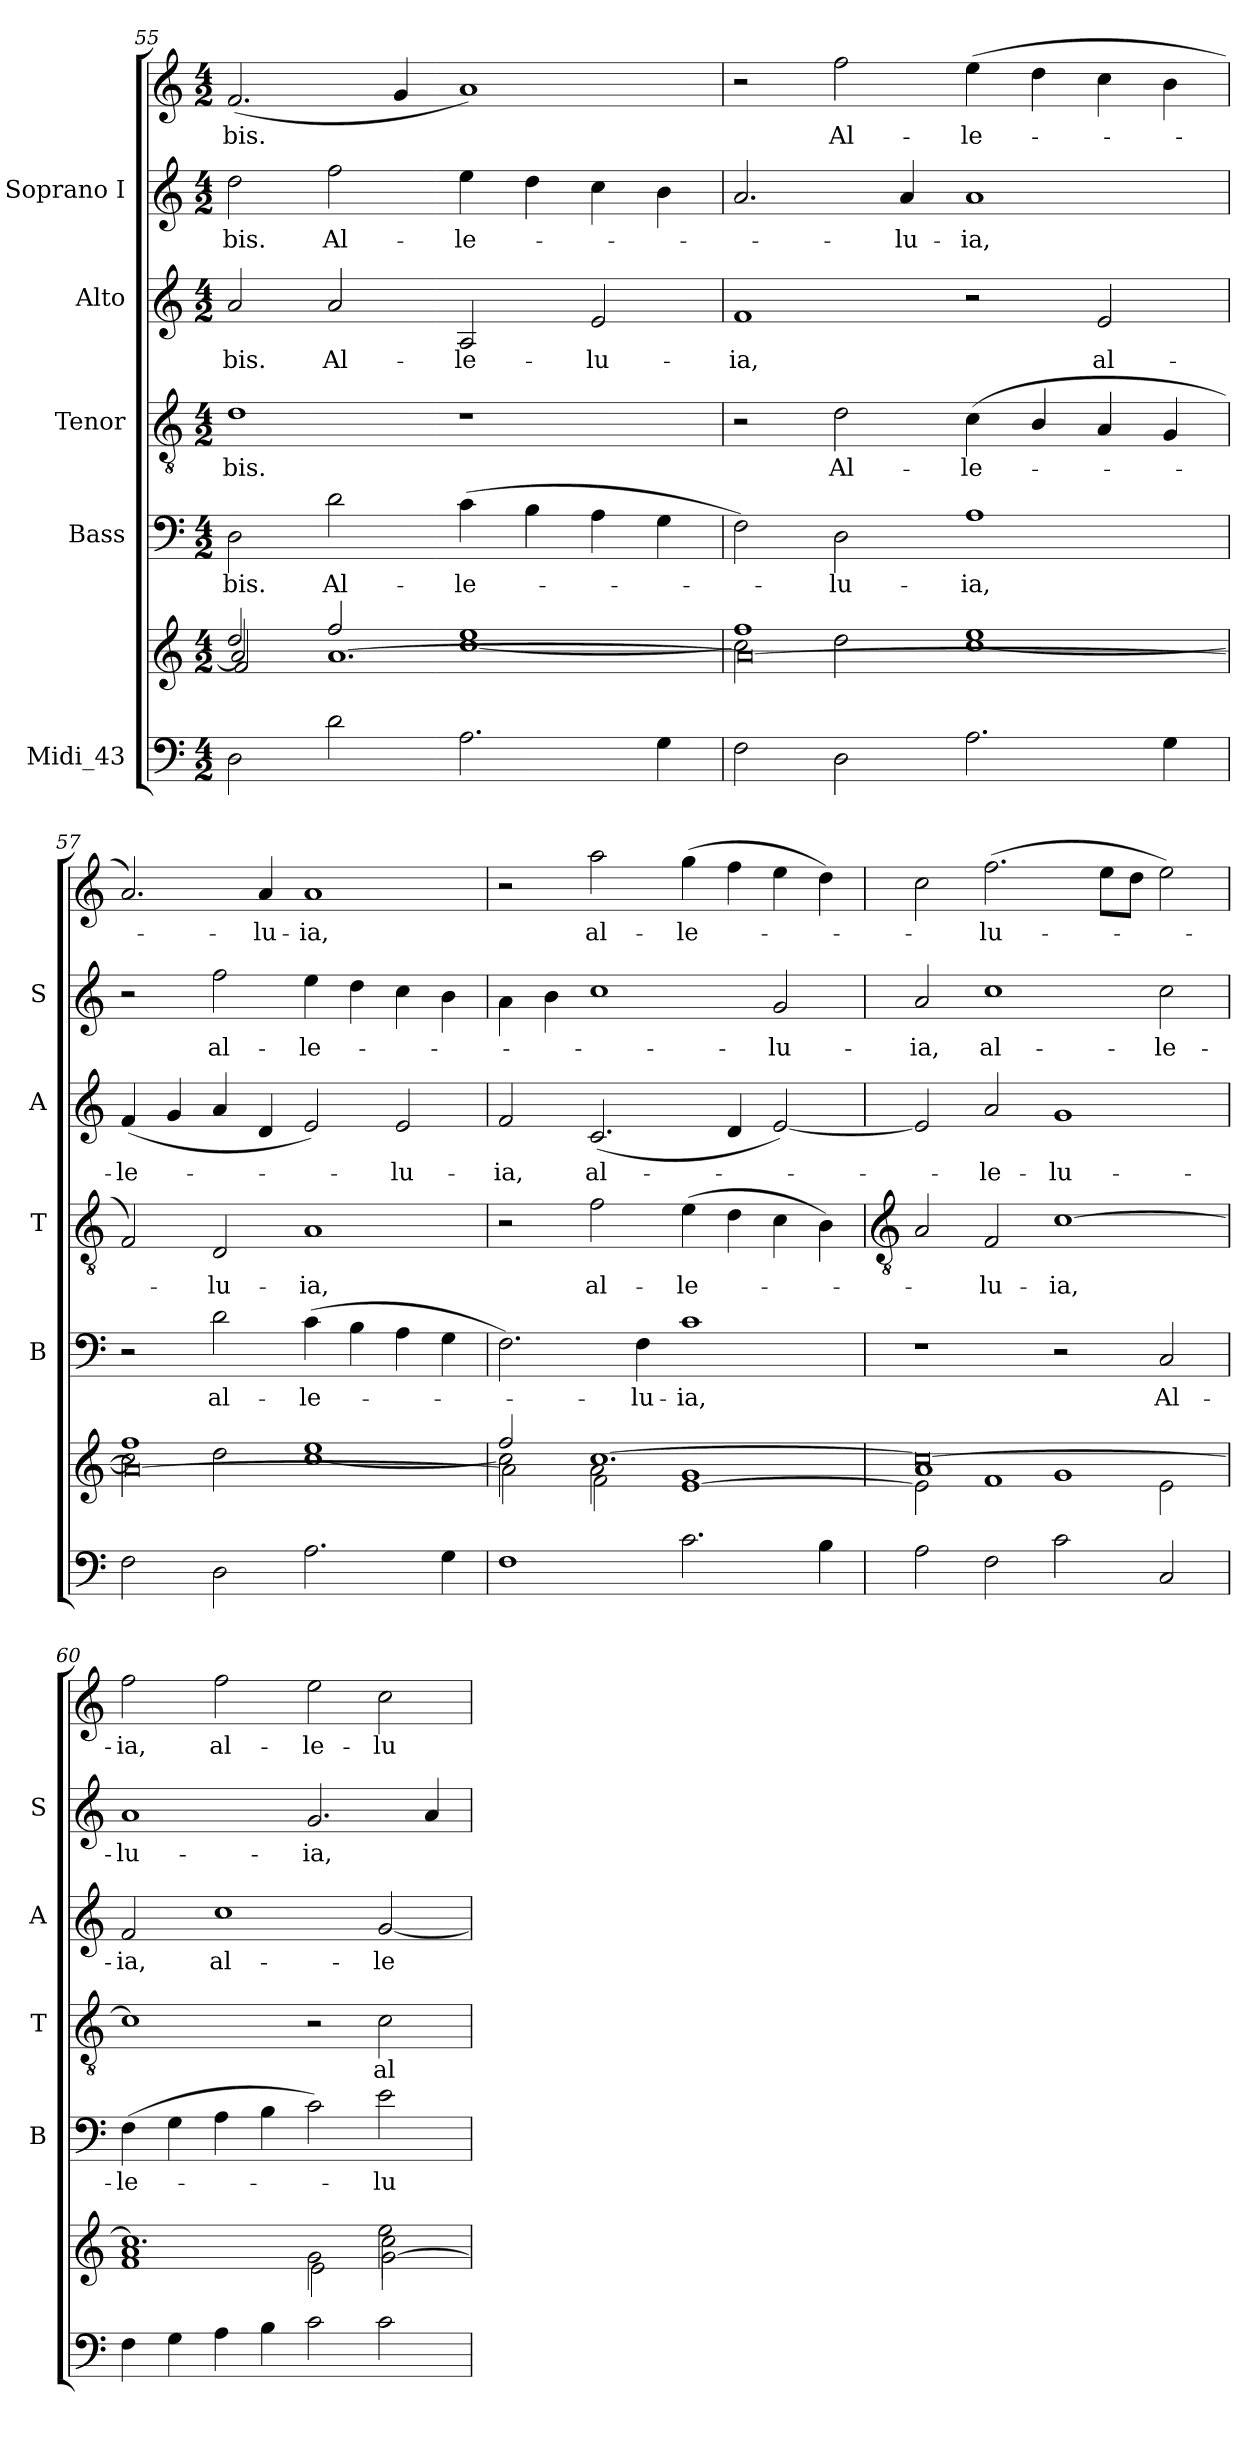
**kern	**kern	**kern	**text	**kern	**text	**kern	**text	**kern	**text	**kern	**text
*part5	*part5	*part4	*part4	*part3	*part3	*part2	*part2	*part1	*part1	*part1	*part1
*staff7	*staff6	*staff5	*staff5	*staff4	*staff4	*staff3	*staff3	*staff2	*staff2	*staff1	*staff1
*I"Midi_43	*	*I"Bass	*	*I"Tenor	*	*I"Alto	*	*I"Soprano I	*	*	*
*	*	*I'B	*	*I'T	*	*I'A	*	*I'S	*	*	*
!!LO:LB:g=z
*clefF4	*clefG2	*clefF4	*	*clefGv2	*	*clefG2	*	*clefG2	*	*clefG2	*
*k[]	*k[]	*k[]	*	*k[]	*	*k[]	*	*k[]	*	*k[]	*
*C:	*C:	*C:	*	*C:	*	*C:	*	*C:	*	*C:	*
*M4/2	*M4/2	*M4/2	*	*M4/2	*	*M4/2	*	*M4/2	*	*M4/2	*
=55	=55	=55	=55	=55	=55	=55	=55	=55	=55	=55	=55
*	*^	*	*	*	*	*	*	*	*	*	*
*	*	*^	*	*	*	*	*	*	*	*	*	*
!	!	!	!	!	!LO:LY:b	!	!LO:LY:b	!	!LO:LY:b	!	!LO:LY:b	!	!LO:LY:b
2D	2dd/	2a/]	2f/	2D	bis.	1d	bis.	2a	bis.	2dd	bis.	(<2.f	bis.
!	!	!	!	!	!LO:LY:b	!	!	!	!LO:LY:b	!	!LO:LY:b	!	!
2d	2ff/	2ryy	[1.a\	2d	Al-	.	.	2a	Al-	2ff	Al-	.	.
.	.	.	.	.	.	.	.	.	.	.	.	4g	.
!	!	!	!	!	!LO:LY:b	!	!	!	!LO:LY:b	!	!LO:LY:b	!	!
2.A	1ee/	[1cc\	.	(>4c	-le-	1r	.	2A	-le-	4ee	-le-	1a)	.
.	.	.	.	4B	.	.	.	.	.	4dd	.	.	.
!	!	!	!	!	!	!	!	!	!LO:LY:b	!	!	!	!
.	.	.	.	4A	.	.	.	2e	-lu-	4cc	.	.	.
4G	.	.	.	4G	.	.	.	.	.	4b	.	.	.
=56	=56	=56	=56	=56	=56	=56	=56	=56	=56	=56	=56	=56	=56
!	!	!	!	!	!	!	!	!	!LO:LY:b	!	!	!	!
2F	1ff/	2cc\]	0a\_	2F)	.	2r	.	1f	-ia,	2.a	.	2r	.
!	!	!	!	!	!LO:LY:b	!	!LO:LY:b	!	!	!	!	!	!LO:LY:b
2D	.	2dd\	.	2D	lu-	2d	Al-	.	.	.	.	2ff	Al-
!	!	!	!	!	!	!	!	!	!	!	!LO:LY:b	!	!
.	.	.	.	.	.	.	.	.	.	4a	lu-	.	.
!	!	!	!	!	!LO:LY:b	!	!LO:LY:b	!	!	!	!LO:LY:b	!	!LO:LY:b
2.A	1ee/	[1cc\	.	1A	-ia,	(<4c	-le-	2r	.	1a	-ia,	(>4ee	-le-
.	.	.	.	.	.	4B/	.	.	.	.	.	4dd	.
!	!	!	!	!	!	!	!	!	!LO:LY:b	!	!	!	!
.	.	.	.	.	.	4A	.	2e	al-	.	.	4cc	.
4G	.	.	.	.	.	4G	.	.	.	.	.	4b	.
=57	=57	=57	=57	=57	=57	=57	=57	=57	=57	=57	=57	=57	=57
!	!	!	!	!	!	!	!	!	!LO:LY:b	!	!	!	!
2F	1ff/	2cc\]	0a\_	2r	.	2F)	.	(<4f	-le-	2r	.	2.a)	.
.	.	.	.	.	.	.	.	4g	.	.	.	.	.
!	!	!	!	!	!LO:LY:b	!	!LO:LY:b	!	!	!	!LO:LY:b	!	!
2D	.	2dd\	.	2d	al-	2D	lu-	4a	.	2ff	al-	.	.
!	!	!	!	!	!	!	!	!	!	!	!	!	!LO:LY:b
.	.	.	.	.	.	.	.	4d	.	.	.	4a	lu-
!	!	!	!	!	!LO:LY:b	!	!LO:LY:b	!	!	!	!LO:LY:b	!	!LO:LY:b
2.A	1ee/	[1cc\	.	(>4c	-le-	1A	-ia,	2e)	.	4ee	-le-	1a	-ia,
.	.	.	.	4B	.	.	.	.	.	4dd	.	.	.
!	!	!	!	!	!	!	!	!	!LO:LY:b	!	!	!	!
.	.	.	.	4A	.	.	.	2e	lu-	4cc	.	.	.
4G	.	.	.	4G	.	.	.	.	.	4b	.	.	.
=58	=58	=58	=58	=58	=58	=58	=58	=58	=58	=58	=58	=58	=58
!	!	!	!	!	!	!	!	!	!LO:LY:b	!	!	!	!
1F	2ff/	2cc\]	2a\]	2.F)	.	2r	.	2f	-ia,	4a\	.	2r	.
.	.	.	.	.	.	.	.	.	.	4b	.	.	.
!	!	!	!	!	!	!	!LO:LY:b	!	!LO:LY:b	!	!	!	!LO:LY:b
.	[1.cc/	2a\	2f\	.	.	2f	al-	(<2.c	al-	1cc	.	2aa	al-
!	!	!	!	!	!LO:LY:b	!	!	!	!	!	!	!	!
.	.	.	.	4F	lu-	.	.	.	.	.	.	.	.
!	!	!	!	!	!LO:LY:b	!	!LO:LY:b	!	!	!	!	!	!LO:LY:b
2.c	.	1g\	[1e\	1c	-ia,	(>4e	-le-	.	.	.	.	(>4gg	-le-
.	.	.	.	.	.	4d	.	4d	.	.	.	4ff	.
!	!	!	!	!	!	!	!	!	!	!	!LO:LY:b	!	!
.	.	.	.	.	.	4c	.	[2e)	.	2g	lu-	4ee	.
4B	.	.	.	.	.	4B)	.	.	.	.	.	4dd)	.
!!LO:LB:g=z
=59	=59	=59	=59	=59	=59	=59	=59	=59	=59	=59	=59	=59	=59
*	*	*	*	*	*	*clefGv2	*	*	*	*	*	*	*
!	!	!	!	!	!	!	!	!	!	!	!LO:LY:b	!	!
2A	0cc/_	1a\	2e\]	1r	.	2A	.	2e]	.	2a	ia,	2cc	.
!	!	!	!	!	!	!	!LO:LY:b	!	!LO:LY:b	!	!LO:LY:b	!	!LO:LY:b
2F	.	.	1f\	.	.	2F	lu-	2a	le-	1cc	al-	(>2.ff	-lu-
!	!	!	!	!	!	!	!LO:LY:b	!	!LO:LY:b	!	!	!	!
2c	.	1g\	.	2r	.	[1c	-ia,	1g	-lu-	.	.	.	.
.	.	.	.	.	.	.	.	.	.	.	.	8eeL	.
.	.	.	.	.	.	.	.	.	.	.	.	8ddJ	.
!	!	!	!	!	!LO:LY:b	!	!	!	!	!	!LO:LY:b	!	!
2C	.	.	2e\	2C	Al-	.	.	.	.	2cc	-le-	2ee)	.
=60	=60	=60	=60	=60	=60	=60	=60	=60	=60	=60	=60	=60	=60
!	!	!	!	!	!LO:LY:b	!	!	!	!LO:LY:b	!	!LO:LY:b	!	!LO:LY:b
4F	1.cc/]	1a\	1f\	(>4F	-le-	1c]	.	2f	-ia,	1a	-lu-	2ff	-ia,
4G	.	.	.	4G	.	.	.	.	.	.	.	.	.
!	!	!	!	!	!	!	!	!	!LO:LY:b	!	!	!	!LO:LY:b
4A	.	.	.	4A	.	.	.	1cc	al-	.	.	2ff	al-
4B	.	.	.	4B	.	.	.	.	.	.	.	.	.
!	!	!	!	!	!	!	!	!	!	!	!LO:LY:b	!	!LO:LY:b
2c	.	2g\	2e\	2c)	.	2r	.	.	.	2.g	-ia,	2ee	-le-
!	!	!	!	!	!LO:LY:b	!	!LO:LY:b	!	!LO:LY:b	!	!	!	!LO:LY:b
2c	2ee\	2cc\	[2g\	2e	lu-	2c	al-	[2g	-le-	.	.	2cc	-lu-
.	.	.	.	.	.	.	.	.	.	4a	.	.	.
*	*v	*v	*v	*	*	*	*	*	*	*	*	*	*
=	=	=	=	=	=	=	=	=	=	=	=
*-	*-	*-	*-	*-	*-	*-	*-	*-	*-	*-	*-
